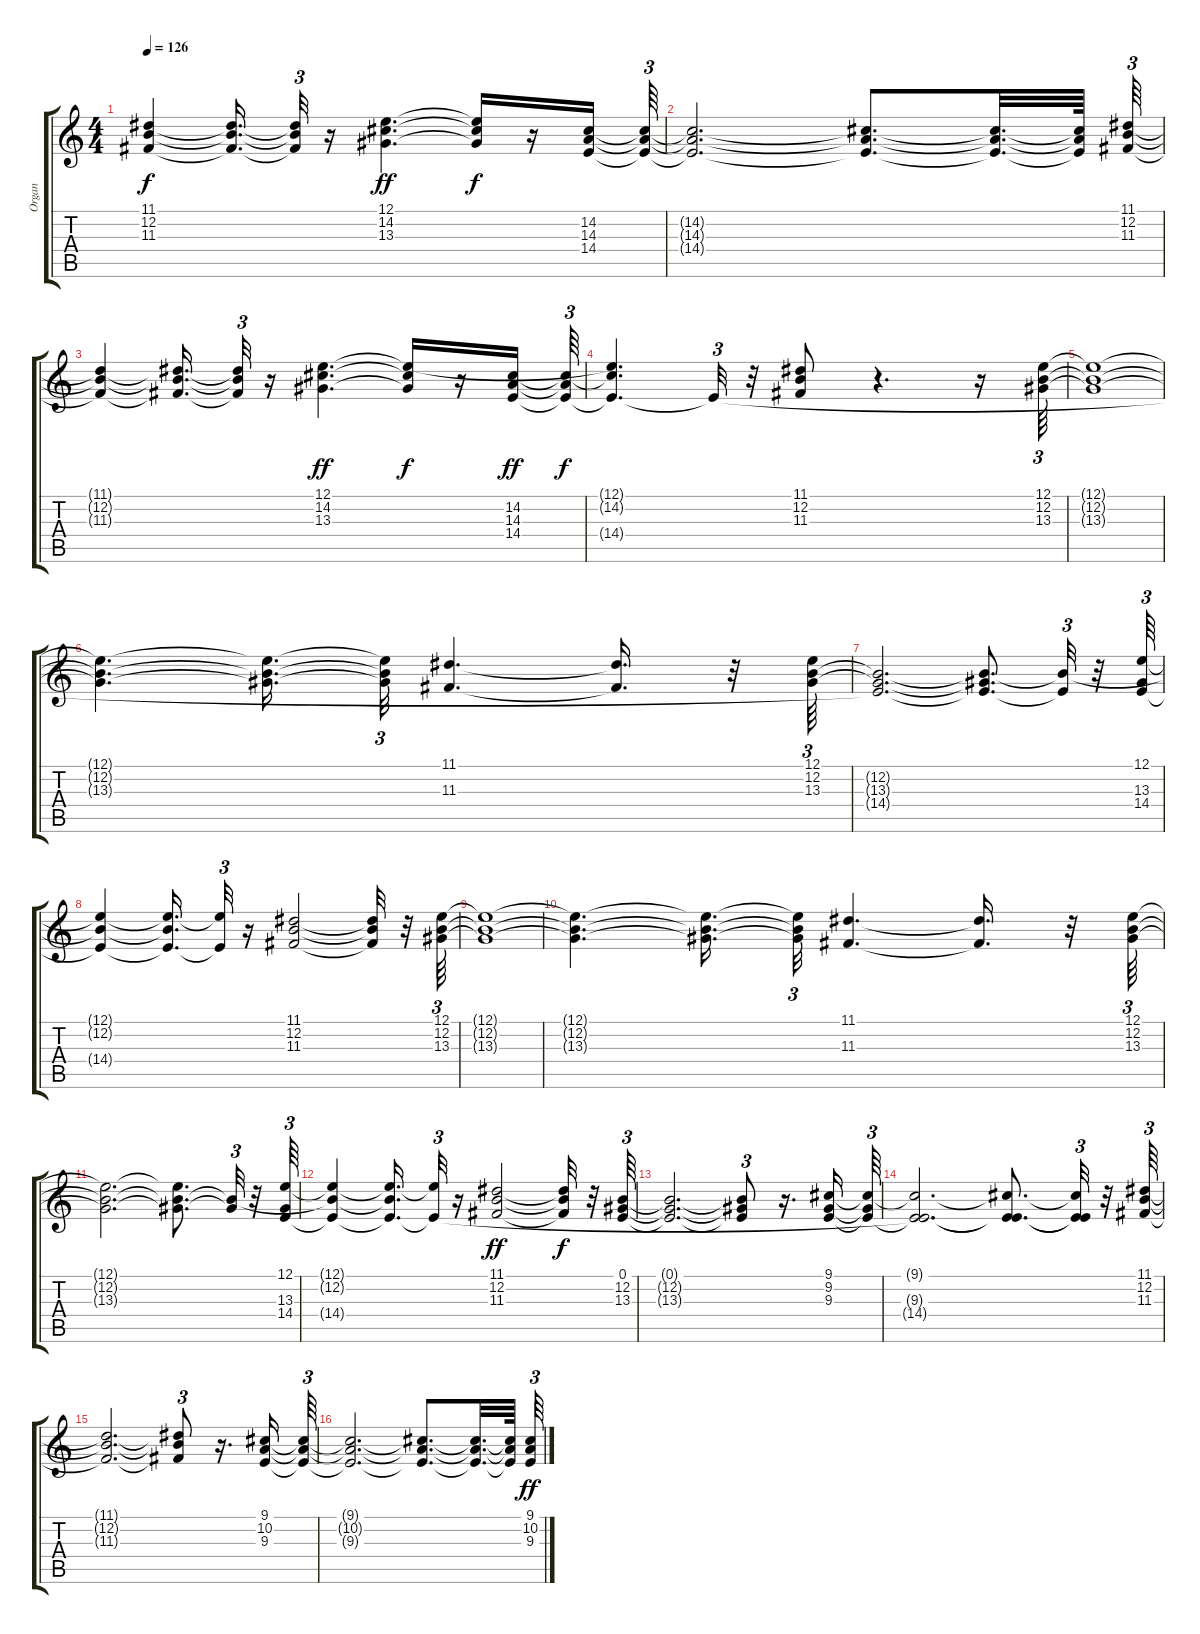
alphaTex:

\track ("Organ" "Organ") {instrument percussiveorgan}
\staff {score tabs}
\tuning (E4 B3 G3 D3 A2 E2) {hide}
\ts (4 4)
\tempo 126
\clef g2
\ks c
(11.1{t} 12.2{t} 11.3{t}).4{dy f} (11.1{t} 12.2{t} 11.3{t}).16{d} (11.1{t} 12.2{t} 11.3{t}).32{tu (3 2)} r.16 (12.1 14.2 13.3).4{d dy ff} (12.1{t} 14.2{t} 13.3{t}).16{dy f} r.16 (14.2 14.3 14.4).16 (14.2{t} 14.3{t} 14.4{t}).64{tu (3 2)} |
(14.2{t} 14.3{t} 14.4{t}).2{d} (14.2{t} 14.3{t} 14.4{t}).8{d} (14.2{t} 14.3{t} 14.4{t}).32{d} (14.2{t} 14.3{t} 14.4{t}).64 (11.1 12.2 11.3).64{tu (3 2)} |
(11.1{t} 12.2{t} 11.3{t}).4 (11.1{t} 12.2{t} 11.3{t}).16{d} (11.1{t} 12.2{t} 11.3{t}).32{tu (3 2)} r.16 (12.1 14.2 13.3).4{d dy ff} (12.1{t} 14.2{t} 13.3{t}).16{dy f} r.16 (14.2 14.3 14.4).16{dy ff} (14.2{t} 14.3{t} 14.4{t}).64{tu (3 2) dy f} |
(12.1{t} 14.2{t} 14.4{t}).4{d} 14.4{t}.32{tu (3 2)} r.32 (11.1 12.2 11.3).8 r.4{d} r.16 (12.1 12.2 13.3).64{tu (3 2)} |
(12.1{t} 12.2{t} 13.3{t}).1 |
(12.1{t} 12.2{t} 13.3{t}).4{d} (12.1{t} 12.2{t} 13.3{t}).16{d} (12.1{t} 12.2{t} 13.3{t}).32{tu (3 2)} (11.1 11.3).4{d} (11.1{t} 11.3{t}).16{d} r.32 (12.1 12.2 13.3).64{tu (3 2)} |
(12.2{t} 13.3{t} 14.4{t}).2{d} (12.2{t} 13.3{t} 14.4{t}).8{d} (12.2{t} 14.4{t}).32{tu (3 2)} r.32 (12.1 13.3 14.4).64{tu (3 2)} |
(12.1{t} 12.2{t} 14.4{t}).4 (12.1{t} 12.2{t} 14.4{t}).16{d} (12.1{t} 14.4{t}).32{tu (3 2)} r.16 (11.1 12.2 11.3).2 (11.1{t} 12.2{t} 11.3{t}).32 r.32 (12.1 12.2 13.3).64{tu (3 2)} |
(12.1{t} 12.2{t} 13.3{t}).1 |
(12.1{t} 12.2{t} 13.3{t}).4{d} (12.1{t} 12.2{t} 13.3{t}).16{d} (12.1{t} 12.2{t} 13.3{t}).32{tu (3 2)} (11.1 11.3).4{d} (11.1{t} 11.3{t}).16{d} r.32 (12.1 12.2 13.3).64{tu (3 2)} |
(12.1{t} 12.2{t} 13.3{t}).2{d} (12.1{t} 12.2{t} 13.3{t}).8{d} (12.2{t} 13.3{t}).32{tu (3 2)} r.32 (12.1 13.3 14.4).64{tu (3 2)} |
(12.1{t} 12.2{t} 14.4{t}).4 (12.1{t} 12.2{t} 14.4{t}).16{d} (12.1{t} 14.4{t}).32{tu (3 2)} r.16 (11.1 12.2 11.3).2{dy ff} (11.1{t} 12.2{t} 11.3{t}).32{dy f} r.32 (0.1 12.2 13.3).64{tu (3 2)} |
(0.1{t} 12.2{t} 13.3{t}).2{d} (0.1{t} 12.2{t} 13.3{t}).8{tu (3 2)} r.16{d} (9.1 9.2 9.3).16 (9.1{t} 9.2{t} 9.3{t}).64{tu (3 2)} |
(9.1{t} 9.3{t} 14.4{t}).2{d} (9.1{t} 9.3{t} 14.4{t}).8{d} (9.1{t} 9.3{t} 14.4{t}).32{tu (3 2)} r.32 (11.1 12.2 11.3).64{tu (3 2)} |
(11.1{t} 12.2{t} 11.3{t}).2{d} (11.1{t} 12.2{t} 11.3{t}).8{tu (3 2)} r.16{d} (9.1 10.2 9.3).16 (9.1{t} 10.2{t} 9.3{t}).64{tu (3 2)} |
(9.1{t} 10.2{t} 9.3{t}).2{d} (9.1{t} 10.2{t} 9.3{t}).8{d} (9.1{t} 10.2{t} 9.3{t}).32{d} (9.1{t} 10.2{t} 9.3{t}).64 (9.1 10.2 9.3).64{tu (3 2) dy ff}
